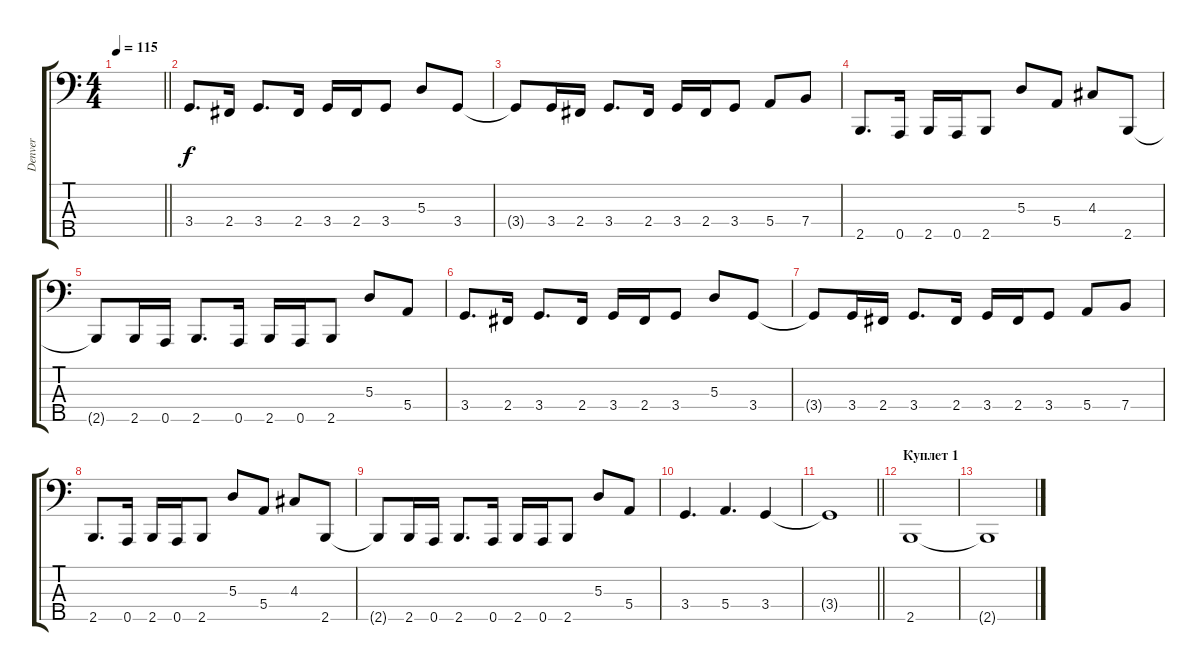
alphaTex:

\track ("Denver" "Denver") {instrument electricbassfinger}
\staff {score tabs}
\tuning (G2 D2 A1 E1 A0) {hide}
\ts (4 4)
\tempo 115
\clef f4
\barLineRight lightlight
\ks c
|
\section ("" "")
3.4.8{d} 2.4.16 3.4.8{d} 2.4.16 3.4.16 2.4.16 3.4.8 5.3.8 3.4.8 |
3.4{t}.8 3.4.16 2.4.16 3.4.8{d} 2.4.16 3.4.16 2.4.16 3.4.8 5.4.8 7.4.8 |
2.5.8{d} 0.5.16 2.5.16 0.5.16 2.5.8 5.3.8 5.4.8 4.3.8 2.5.8 |
2.5{t}.8 2.5.16 0.5.16 2.5.8{d} 0.5.16 2.5.16 0.5.16 2.5.8 5.3.8 5.4.8 |
3.4.8{d} 2.4.16 3.4.8{d} 2.4.16 3.4.16 2.4.16 3.4.8 5.3.8 3.4.8 |
3.4{t}.8 3.4.16 2.4.16 3.4.8{d} 2.4.16 3.4.16 2.4.16 3.4.8 5.4.8 7.4.8 |
2.5.8{d} 0.5.16 2.5.16 0.5.16 2.5.8 5.3.8 5.4.8 4.3.8 2.5.8 |
2.5{t}.8 2.5.16 0.5.16 2.5.8{d} 0.5.16 2.5.16 0.5.16 2.5.8 5.3.8 5.4.8 |
3.4.4{d} 5.4.4{d} 3.4.4 |
\barLineRight lightlight
3.4{t}.1 |
\section ("" "Куплет 1")
2.5.1 |
2.5{t}.1
